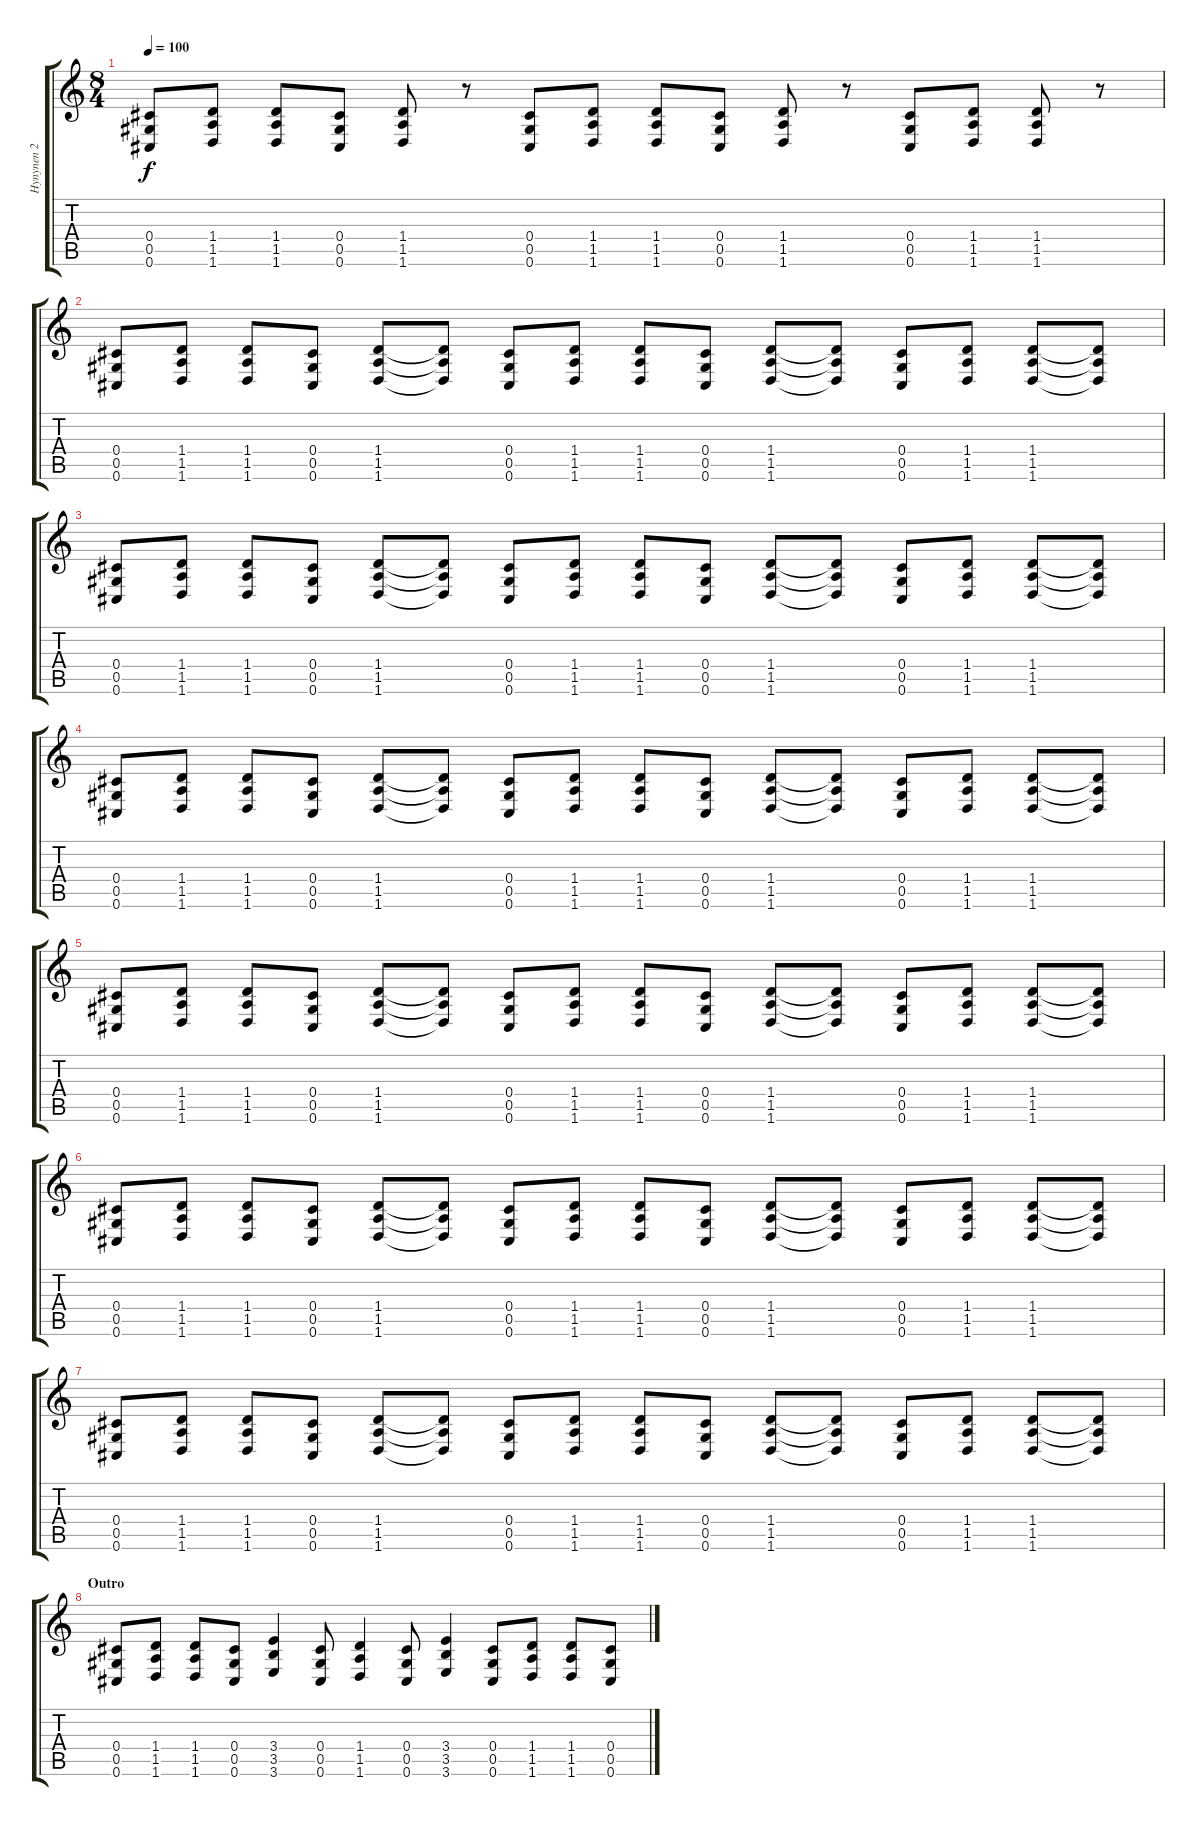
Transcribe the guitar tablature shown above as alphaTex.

\track ("Hynynen 2" "Hynynen 2") {instrument distortionguitar}
\staff {score tabs}
\tuning (Eb4 Bb3 Gb3 Db3 Ab2 Db2) {hide}
\ts (8 4)
\tempo 100
\clef g2
\ks c
(0.4 0.5 0.6).8{dy f} (1.4 1.5 1.6).8 (1.4 1.5 1.6).8 (0.4 0.5 0.6).8 (1.4 1.5 1.6).8 r.8 (0.4 0.5 0.6).8 (1.4 1.5 1.6).8 (1.4 1.5 1.6).8 (0.4 0.5 0.6).8 (1.4 1.5 1.6).8 r.8 (0.4 0.5 0.6).8 (1.4 1.5 1.6).8 (1.4 1.5 1.6).8 r.8 |
(0.4 0.5 0.6).8 (1.4 1.5 1.6).8 (1.4 1.5 1.6).8 (0.4 0.5 0.6).8 (1.4 1.5 1.6).8 (1.4{t} 1.5{t} 1.6{t}).8 (0.4 0.5 0.6).8 (1.4 1.5 1.6).8 (1.4 1.5 1.6).8 (0.4 0.5 0.6).8 (1.4 1.5 1.6).8 (1.4{t} 1.5{t} 1.6{t}).8 (0.4 0.5 0.6).8 (1.4 1.5 1.6).8 (1.4 1.5 1.6).8 (1.4{t} 1.5{t} 1.6{t}).8 |
(0.4 0.5 0.6).8 (1.4 1.5 1.6).8 (1.4 1.5 1.6).8 (0.4 0.5 0.6).8 (1.4 1.5 1.6).8 (1.4{t} 1.5{t} 1.6{t}).8 (0.4 0.5 0.6).8 (1.4 1.5 1.6).8 (1.4 1.5 1.6).8 (0.4 0.5 0.6).8 (1.4 1.5 1.6).8 (1.4{t} 1.5{t} 1.6{t}).8 (0.4 0.5 0.6).8 (1.4 1.5 1.6).8 (1.4 1.5 1.6).8 (1.4{t} 1.5{t} 1.6{t}).8 |
(0.4 0.5 0.6).8 (1.4 1.5 1.6).8 (1.4 1.5 1.6).8 (0.4 0.5 0.6).8 (1.4 1.5 1.6).8 (1.4{t} 1.5{t} 1.6{t}).8 (0.4 0.5 0.6).8 (1.4 1.5 1.6).8 (1.4 1.5 1.6).8 (0.4 0.5 0.6).8 (1.4 1.5 1.6).8 (1.4{t} 1.5{t} 1.6{t}).8 (0.4 0.5 0.6).8 (1.4 1.5 1.6).8 (1.4 1.5 1.6).8 (1.4{t} 1.5{t} 1.6{t}).8 |
(0.4 0.5 0.6).8 (1.4 1.5 1.6).8 (1.4 1.5 1.6).8 (0.4 0.5 0.6).8 (1.4 1.5 1.6).8 (1.4{t} 1.5{t} 1.6{t}).8 (0.4 0.5 0.6).8 (1.4 1.5 1.6).8 (1.4 1.5 1.6).8 (0.4 0.5 0.6).8 (1.4 1.5 1.6).8 (1.4{t} 1.5{t} 1.6{t}).8 (0.4 0.5 0.6).8 (1.4 1.5 1.6).8 (1.4 1.5 1.6).8 (1.4{t} 1.5{t} 1.6{t}).8 |
(0.4 0.5 0.6).8 (1.4 1.5 1.6).8 (1.4 1.5 1.6).8 (0.4 0.5 0.6).8 (1.4 1.5 1.6).8 (1.4{t} 1.5{t} 1.6{t}).8 (0.4 0.5 0.6).8 (1.4 1.5 1.6).8 (1.4 1.5 1.6).8 (0.4 0.5 0.6).8 (1.4 1.5 1.6).8 (1.4{t} 1.5{t} 1.6{t}).8 (0.4 0.5 0.6).8 (1.4 1.5 1.6).8 (1.4 1.5 1.6).8 (1.4{t} 1.5{t} 1.6{t}).8 |
(0.4 0.5 0.6).8 (1.4 1.5 1.6).8 (1.4 1.5 1.6).8 (0.4 0.5 0.6).8 (1.4 1.5 1.6).8 (1.4{t} 1.5{t} 1.6{t}).8 (0.4 0.5 0.6).8 (1.4 1.5 1.6).8 (1.4 1.5 1.6).8 (0.4 0.5 0.6).8 (1.4 1.5 1.6).8 (1.4{t} 1.5{t} 1.6{t}).8 (0.4 0.5 0.6).8 (1.4 1.5 1.6).8 (1.4 1.5 1.6).8 (1.4{t} 1.5{t} 1.6{t}).8 |
\section ("" "Outro")
(0.4 0.5 0.6).8 (1.4 1.5 1.6).8 (1.4 1.5 1.6).8 (0.4 0.5 0.6).8 (3.4 3.5 3.6).4 (0.4 0.5 0.6).8 (1.4 1.5 1.6).4 (0.4 0.5 0.6).8 (3.4 3.5 3.6).4 (0.4 0.5 0.6).8 (1.4 1.5 1.6).8 (1.4 1.5 1.6).8 (0.4 0.5 0.6).8
